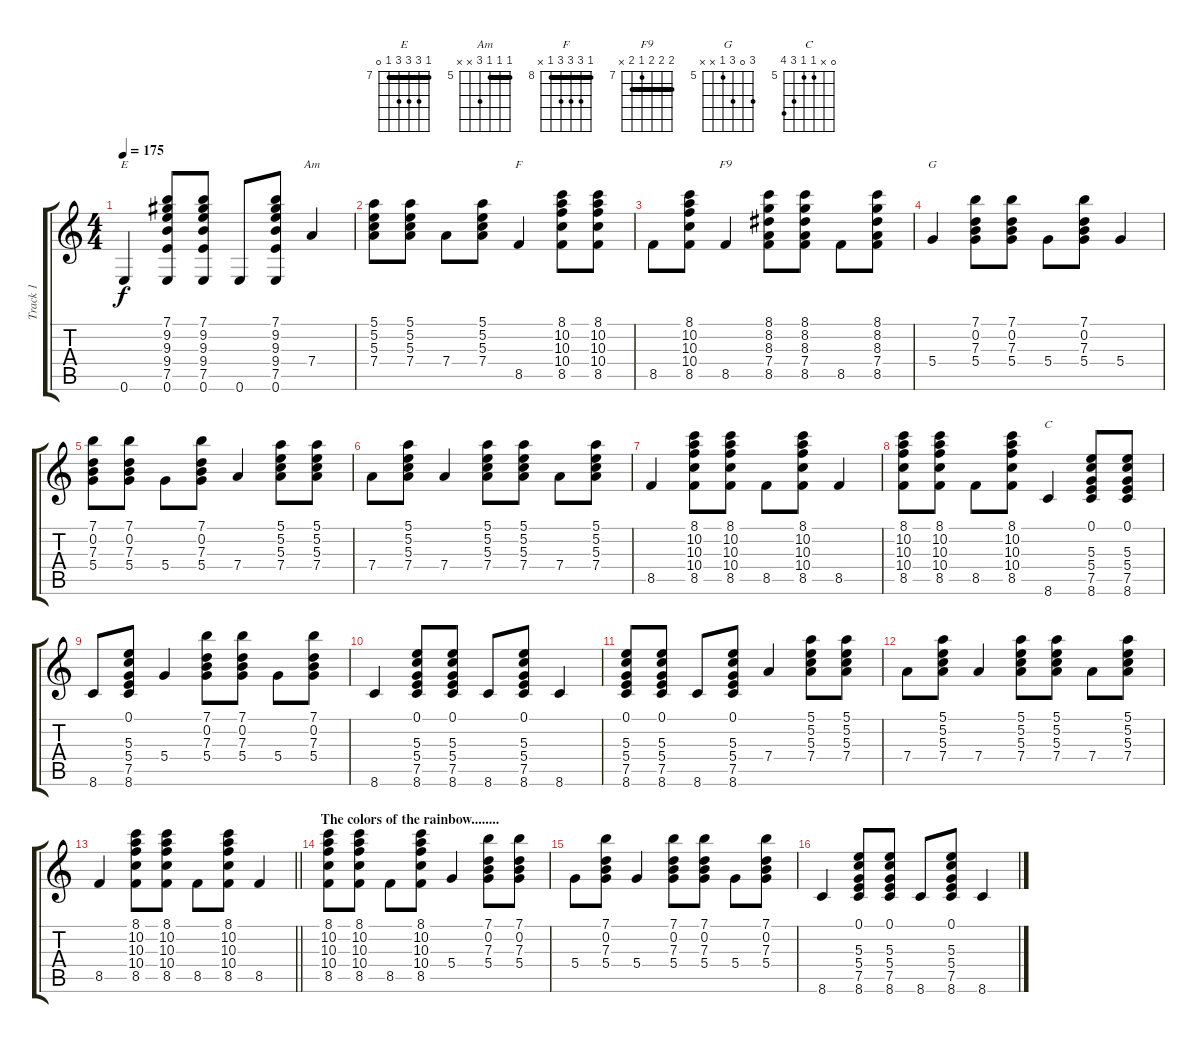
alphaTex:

\track ("Track 1" "Track 1") {instrument acousticguitarnylon}
\staff {score tabs}
\tuning (E4 B3 G3 D3 A2 E2) {hide}
\chord ("E" 7 9 9 9 7 0) {firstfret 7 barre 7}
\chord ("Am" 5 5 5 7 x x) {firstfret 5 barre 5}
\chord ("F" 8 10 10 10 8 x) {firstfret 8 barre 8}
\chord ("F9" 8 8 8 7 8 x) {firstfret 7 barre 8}
\chord ("G" 7 0 7 5 x x) {firstfret 5}
\chord ("C" 0 x 5 5 7 8) {firstfret 5}
\ts (4 4)
\tempo 175
\clef g2
\ks c
0.6.4{ch "E" dy f} (7.1 9.2 9.3 9.4 7.5 0.6).8 (7.1 9.2 9.3 9.4 7.5 0.6).8 0.6.8 (7.1 9.2 9.3 9.4 7.5 0.6).8 7.4.4{ch "Am"} |
(5.1 5.2 5.3 7.4).8 (5.1 5.2 5.3 7.4).8 7.4.8 (5.1 5.2 5.3 7.4).8 8.5.4{ch "F"} (8.1 10.2 10.3 10.4 8.5).8 (8.1 10.2 10.3 10.4 8.5).8 |
8.5.8 (8.1 10.2 10.3 10.4 8.5).8 8.5.4{ch "F9"} (8.1 8.2 8.3 7.4 8.5).8 (8.1 8.2 8.3 7.4 8.5).8 8.5.8 (8.1 8.2 8.3 7.4 8.5).8 |
5.4.4{ch "G"} (7.1 0.2 7.3 5.4).8 (7.1 0.2 7.3 5.4).8 5.4.8 (7.1 0.2 7.3 5.4).8 5.4.4 |
(7.1 0.2 7.3 5.4).8 (7.1 0.2 7.3 5.4).8 5.4.8 (7.1 0.2 7.3 5.4).8 7.4.4 (5.1 5.2 5.3 7.4).8 (5.1 5.2 5.3 7.4).8 |
7.4.8 (5.1 5.2 5.3 7.4).8 7.4.4 (5.1 5.2 5.3 7.4).8 (5.1 5.2 5.3 7.4).8 7.4.8 (5.1 5.2 5.3 7.4).8 |
8.5.4 (8.1 10.2 10.3 10.4 8.5).8 (8.1 10.2 10.3 10.4 8.5).8 8.5.8 (8.1 10.2 10.3 10.4 8.5).8 8.5.4 |
(8.1 10.2 10.3 10.4 8.5).8 (8.1 10.2 10.3 10.4 8.5).8 8.5.8 (8.1 10.2 10.3 10.4 8.5).8 8.6.4{ch "C"} (0.1 5.3 5.4 7.5 8.6).8 (0.1 5.3 5.4 7.5 8.6).8 |
8.6.8 (0.1 5.3 5.4 7.5 8.6).8 5.4.4 (7.1 0.2 7.3 5.4).8 (7.1 0.2 7.3 5.4).8 5.4.8 (7.1 0.2 7.3 5.4).8 |
8.6.4 (0.1 5.3 5.4 7.5 8.6).8 (0.1 5.3 5.4 7.5 8.6).8 8.6.8 (0.1 5.3 5.4 7.5 8.6).8 8.6.4 |
(0.1 5.3 5.4 7.5 8.6).8 (0.1 5.3 5.4 7.5 8.6).8 8.6.8 (0.1 5.3 5.4 7.5 8.6).8 7.4.4 (5.1 5.2 5.3 7.4).8 (5.1 5.2 5.3 7.4).8 |
7.4.8 (5.1 5.2 5.3 7.4).8 7.4.4 (5.1 5.2 5.3 7.4).8 (5.1 5.2 5.3 7.4).8 7.4.8 (5.1 5.2 5.3 7.4).8 |
\barLineRight lightlight
8.5.4 (8.1 10.2 10.3 10.4 8.5).8 (8.1 10.2 10.3 10.4 8.5).8 8.5.8 (8.1 10.2 10.3 10.4 8.5).8 8.5.4 |
\section ("" "The colors of the rainbow........")
(8.1 10.2 10.3 10.4 8.5).8 (8.1 10.2 10.3 10.4 8.5).8 8.5.8 (8.1 10.2 10.3 10.4 8.5).8 5.4.4 (7.1 0.2 7.3 5.4).8 (7.1 0.2 7.3 5.4).8 |
5.4.8 (7.1 0.2 7.3 5.4).8 5.4.4 (7.1 0.2 7.3 5.4).8 (7.1 0.2 7.3 5.4).8 5.4.8 (7.1 0.2 7.3 5.4).8 |
8.6.4 (0.1 5.3 5.4 7.5 8.6).8 (0.1 5.3 5.4 7.5 8.6).8 8.6.8 (0.1 5.3 5.4 7.5 8.6).8 8.6.4
